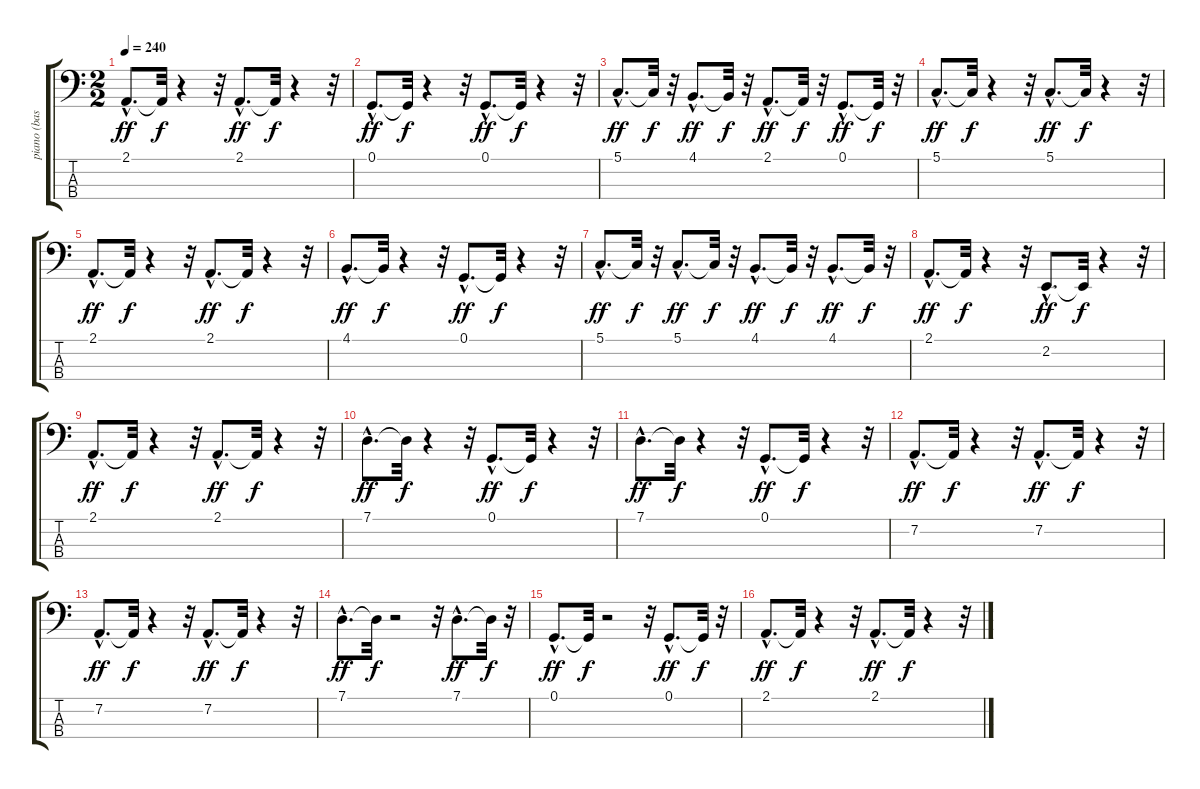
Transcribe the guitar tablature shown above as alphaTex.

\track ("piano (basse)" "piano (bas") {instrument acousticgrandpiano}
\staff {score tabs}
\tuning (G2 D2 A1 E1) {hide}
\ts (2 2)
\tempo 240
\clef f4
\ks c
2.1{hac}.8{d dy ff} 2.1{t}.32{dy f} r.4 r.32 2.1{hac}.8{d dy ff} 2.1{t}.32{dy f} r.4 r.32 |
0.1{hac}.8{d dy ff} 0.1{t}.32{dy f} r.4 r.32 0.1{hac}.8{d dy ff} 0.1{t}.32{dy f} r.4 r.32 |
5.1{hac}.8{d dy ff} 5.1{t}.32{dy f} r.32 4.1{hac}.8{d dy ff} 4.1{t}.32{dy f} r.32 2.1{hac}.8{d dy ff} 2.1{t}.32{dy f} r.32 0.1{hac}.8{d dy ff} 0.1{t}.32{dy f} r.32 |
5.1{hac}.8{d dy ff} 5.1{t}.32{dy f} r.4 r.32 5.1{hac}.8{d dy ff} 5.1{t}.32{dy f} r.4 r.32 |
2.1{hac}.8{d dy ff} 2.1{t}.32{dy f} r.4 r.32 2.1{hac}.8{d dy ff} 2.1{t}.32{dy f} r.4 r.32 |
4.1{hac}.8{d dy ff} 4.1{t}.32{dy f} r.4 r.32 0.1{hac}.8{d dy ff} 0.1{t}.32{dy f} r.4 r.32 |
5.1{hac}.8{d dy ff} 5.1{t}.32{dy f} r.32 5.1{hac}.8{d dy ff} 5.1{t}.32{dy f} r.32 4.1{hac}.8{d dy ff} 4.1{t}.32{dy f} r.32 4.1{hac}.8{d dy ff} 4.1{t}.32{dy f} r.32 |
2.1{hac}.8{d dy ff} 2.1{t}.32{dy f} r.4 r.32 2.2{hac}.8{d dy ff} 2.2{t}.32{dy f} r.4 r.32 |
2.1{hac}.8{d dy ff} 2.1{t}.32{dy f} r.4 r.32 2.1{hac}.8{d dy ff} 2.1{t}.32{dy f} r.4 r.32 |
7.1{hac}.8{d dy ff} 7.1{t}.32{dy f} r.4 r.32 0.1{hac}.8{d dy ff} 0.1{t}.32{dy f} r.4 r.32 |
7.1{hac}.8{d dy ff} 7.1{t}.32{dy f} r.4 r.32 0.1{hac}.8{d dy ff} 0.1{t}.32{dy f} r.4 r.32 |
7.2{hac}.8{d dy ff} 7.2{t}.32{dy f} r.4 r.32 7.2{hac}.8{d dy ff} 7.2{t}.32{dy f} r.4 r.32 |
7.2{hac}.8{d dy ff} 7.2{t}.32{dy f} r.4 r.32 7.2{hac}.8{d dy ff} 7.2{t}.32{dy f} r.4 r.32 |
7.1{hac}.8{d dy ff} 7.1{t}.32{dy f} r.2 r.32 7.1{hac}.8{d dy ff} 7.1{t}.32{dy f} r.32 |
0.1{hac}.8{d dy ff} 0.1{t}.32{dy f} r.2 r.32 0.1{hac}.8{d dy ff} 0.1{t}.32{dy f} r.32 |
2.1{hac}.8{d dy ff} 2.1{t}.32{dy f} r.4 r.32 2.1{hac}.8{d dy ff} 2.1{t}.32{dy f} r.4 r.32
